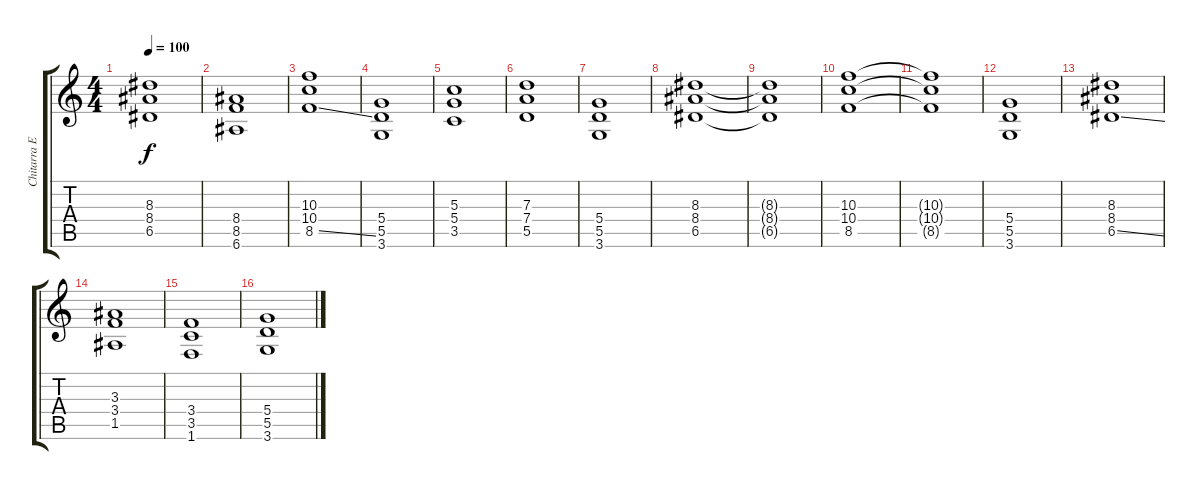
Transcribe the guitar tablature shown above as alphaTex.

\track ("Chitarra Elettrica" "Chitarra E") {instrument overdrivenguitar}
\staff {score tabs}
\tuning (E4 B3 G3 D3 A2 E2) {hide}
\ts (4 4)
\tempo 100
\clef g2
\ks c
(8.3 8.4 6.5).1{dy f} |
(8.4 8.5 6.6).1 |
(10.3 10.4 8.5{ss}).1 |
(5.4 5.5 3.6).1 |
(5.3 5.4 3.5).1 |
(7.3 7.4 5.5).1 |
(5.4 5.5 3.6).1 |
(8.3 8.4 6.5).1 |
(8.3{t} 8.4{t} 6.5{t}).1 |
(10.3 10.4 8.5).1 |
(10.3{t} 10.4{t} 8.5{t}).1 |
(5.4 5.5 3.6).1 |
(8.3 8.4 6.5{ss}).1 |
(3.3 3.4 1.5).1 |
(3.4 3.5 1.6).1 |
(5.4 5.5 3.6).1
